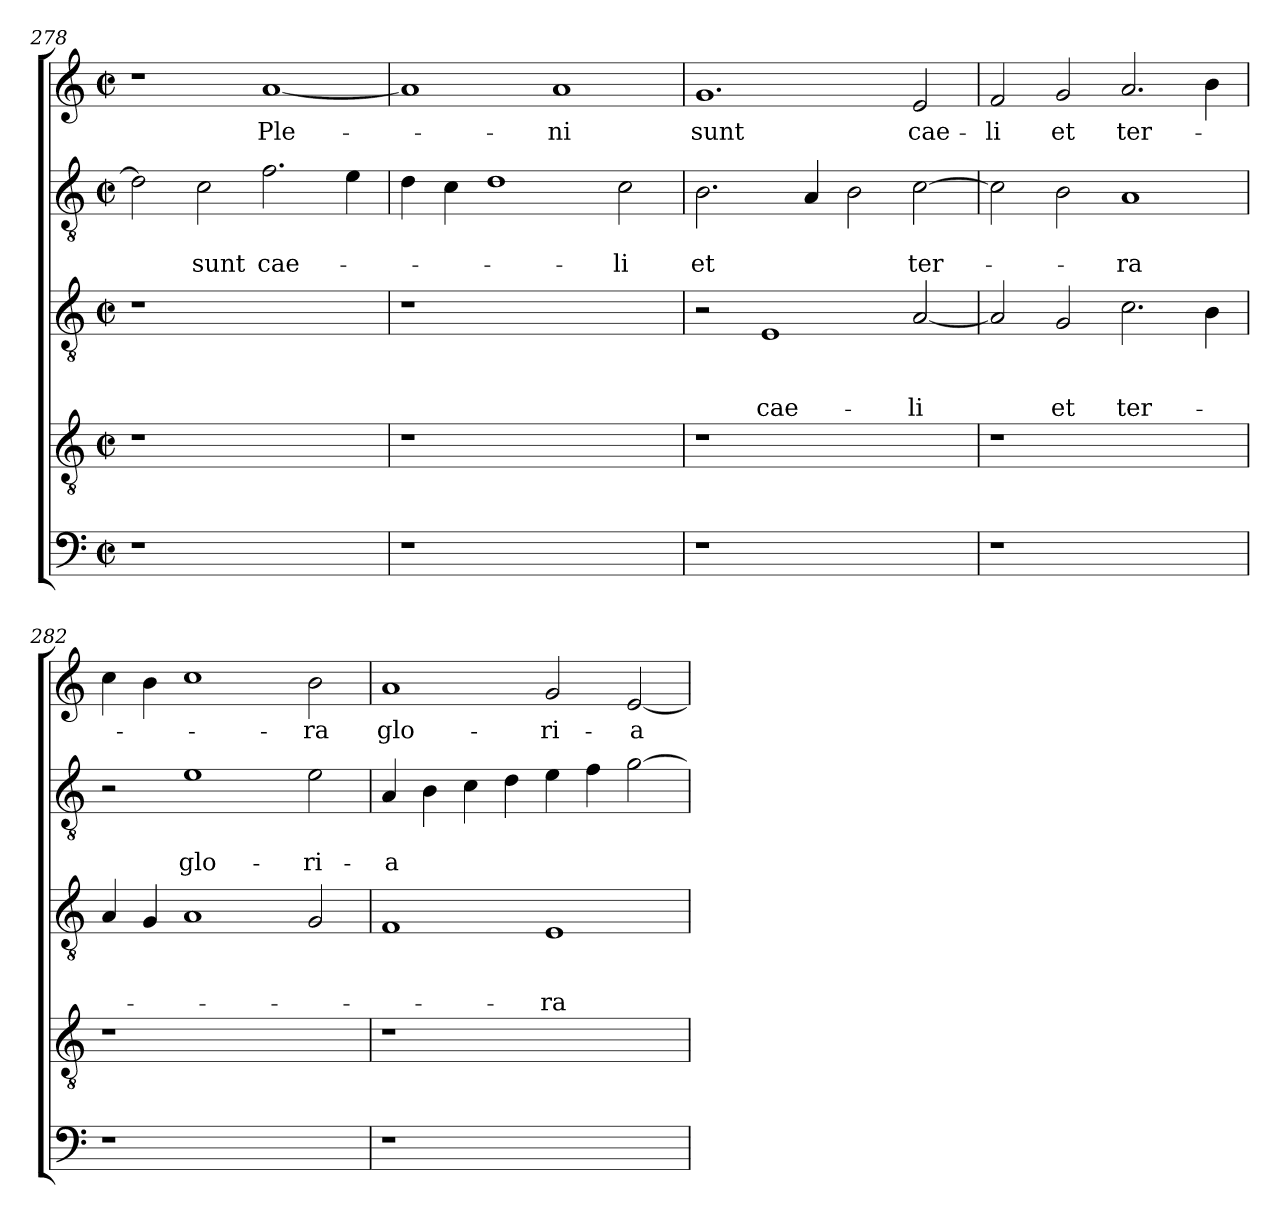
**kern	**kern	**kern	**text	**text	**text	**kern	**text	**text	**kern	**text
*part5	*part4	*part3	*part3	*part3	*part3	*part2	*part2	*part2	*part1	*part1
*staff5	*staff4	*staff3	*staff3	*staff3	*staff3	*staff2	*staff2	*staff2	*staff1	*staff1
*clefF4	*clefGv2	*clefGv2	*	*	*	*clefGv2	*	*	*clefG2	*
*k[]	*k[]	*k[]	*	*	*	*k[]	*	*	*k[]	*
*C:	*C:	*C:	*	*	*	*C:	*	*	*C:	*
*M2/2	*M2/2	*M2/2	*	*	*	*M2/2	*	*	*M2/2	*
*met(c|)	*met(c|)	*met(c|)	*	*	*	*met(c|)	*	*	*met(c|)	*
=278	=278	=278	=278	=278	=278	=278	=278	=278	=278	=278
1r	1r	1r	.	.	.	2d\]	.	.	1r	.
.	.	.	.	.	.	2c\	.	sunt	.	.
1ryy	1ryy	1ryy	.	.	.	2.f\	.	cae-	[1a	Ple-
.	.	.	.	.	.	4e\	.	.	.	.
=279	=279	=279	=279	=279	=279	=279	=279	=279	=279	=279
1r	1r	1r	.	.	.	4d\	.	.	1a]	.
.	.	.	.	.	.	4c\	.	.	.	.
.	.	.	.	.	.	1d	.	.	.	.
1ryy	1ryy	1ryy	.	.	.	.	.	.	1a	-ni
.	.	.	.	.	.	2c\	.	-li	.	.
=280	=280	=280	=280	=280	=280	=280	=280	=280	=280	=280
1r	1r	2r	.	.	.	2.B\	.	et	1.g	sunt
.	.	1E	.	.	cae-	.	.	.	.	.
.	.	.	.	.	.	4A/	.	.	.	.
1ryy	1ryy	.	.	.	.	2B\	.	.	.	.
.	.	[2A/	.	.	-li	[2c\	.	ter-	2e/	cae-
=281	=281	=281	=281	=281	=281	=281	=281	=281	=281	=281
1r	1r	2A/]	.	.	.	2c\]	.	.	2f/	-li
.	.	2G/	.	.	et	2B\	.	.	2g/	et
1ryy	1ryy	2.c\	.	.	ter-	1A	.	-ra	2.a/	ter-
.	.	4B\	.	.	.	.	.	.	4b\	.
=282	=282	=282	=282	=282	=282	=282	=282	=282	=282	=282
1r	1r	4A/	.	.	.	2r	.	.	4cc\	.
.	.	4G/	.	.	.	.	.	.	4b\	.
.	.	1A	.	.	.	1e	.	glo-	1cc	.
1ryy	1ryy	.	.	.	.	.	.	.	.	.
.	.	2G/	.	.	.	2e\	.	-ri-	2b\	-ra
!!LO:LB:g=z
=283	=283	=283	=283	=283	=283	=283	=283	=283	=283	=283
1r	1r	1F	.	.	.	4A/	.	-a	1a	glo-
.	.	.	.	.	.	4B\	.	.	.	.
.	.	.	.	.	.	4c\	.	.	.	.
.	.	.	.	.	.	4d\	.	.	.	.
1ryy	1ryy	1E	.	.	-ra	4e\	.	.	2g/	-ri-
.	.	.	.	.	.	4f\	.	.	.	.
.	.	.	.	.	.	[2g\	.	.	[2e/	-a
=	=	=	=	=	=	=	=	=	=	=
*-	*-	*-	*-	*-	*-	*-	*-	*-	*-	*-
